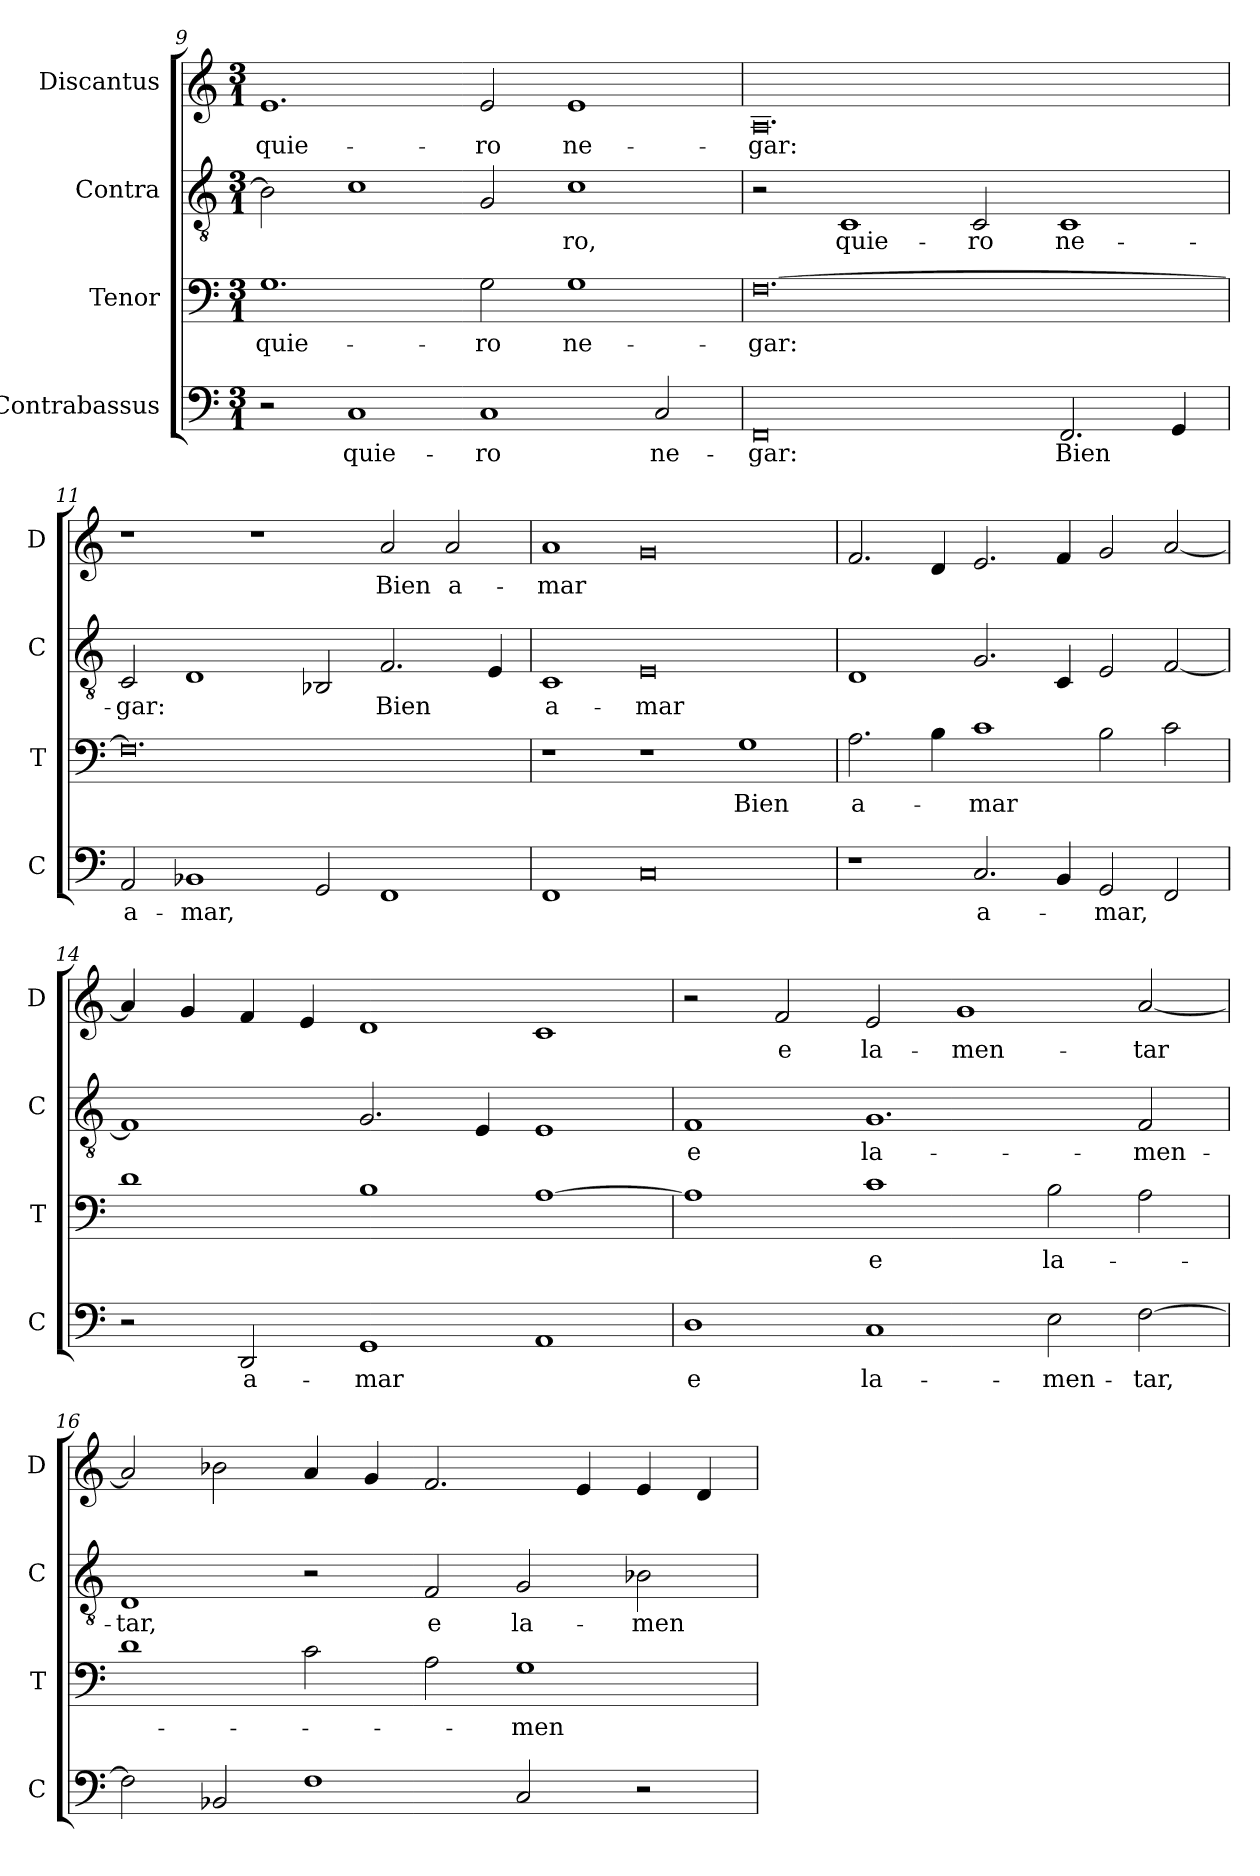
**kern	**text	**kern	**text	**kern	**text	**kern	**text
*part4	*part4	*part3	*part3	*part2	*part2	*part1	*part1
*staff4	*staff4	*staff3	*staff3	*staff2	*staff2	*staff1	*staff1
*I"Contrabassus	*	*I"Tenor	*	*I"Contra	*	*I"Discantus	*
*I'C	*	*I'T	*	*I'C	*	*I'D	*
*clefF4	*	*clefF4	*	*clefGv2	*	*clefG2	*
*k[]	*	*k[]	*	*k[]	*	*k[]	*
*M3/1	*	*M3/1	*	*M3/1	*	*M3/1	*
=9	=9	=9	=9	=9	=9	=9	=9
2r	.	1.G	quie-	2B]	.	1.e	quie-
1C	quie-	.	.	1c	.	.	.
1C	-ro	2G	-ro	2G	.	2e	-ro
.	.	1G	ne-	1c	-ro,	1e	ne-
2C	ne-	.	.	.	.	.	.
=10	=10	=10	=10	=10	=10	=10	=10
0FF	-gar:	[0.F	-gar:	2r	.	0.A	-gar:
.	.	.	.	1C	quie-	.	.
.	.	.	.	2C	-ro	.	.
2.FF	Bien	.	.	1C	ne-	.	.
4GG	.	.	.	.	.	.	.
=11	=11	=11	=11	=11	=11	=11	=11
2AA	a-	0.F]	.	2C	-gar:	1r	.
1BB-X	-mar,	.	.	1D	.	.	.
.	.	.	.	.	.	1r	.
2GG	.	.	.	2BB-X	.	.	.
1FF	.	.	.	2.F	Bien	2a	Bien
.	.	.	.	.	.	2a	a-
.	.	.	.	4E	.	.	.
=12	=12	=12	=12	=12	=12	=12	=12
1FF	.	1r	.	1C	a-	1a	-mar
0C	.	1r	.	0E	-mar	0g	.
.	.	1G	Bien	.	.	.	.
=13	=13	=13	=13	=13	=13	=13	=13
1r	.	2.A	a-	1D	.	2.f	.
.	.	4B	.	.	.	4d	.
2.C	a-	1c	-mar	2.G	.	2.e	.
4BB	.	.	.	4C	.	4f	.
2GG	-mar,	2B	.	2E	.	2g	.
2FF	.	2c	.	[2F	.	[2a	.
=14	=14	=14	=14	=14	=14	=14	=14
2r	.	1d	.	1F]	.	4a]	.
.	.	.	.	.	.	4g	.
2DD	a-	.	.	.	.	4f	.
.	.	.	.	.	.	4e	.
1GG	-mar	1B	.	2.G	.	1d	.
.	.	.	.	4E	.	.	.
1AA	.	[1A	.	1E	.	1c	.
=15	=15	=15	=15	=15	=15	=15	=15
1D	e	1A]	.	1F	e	2r	.
.	.	.	.	.	.	2f	e
1C	la-	1c	e	1.G	la-	2e	la-
.	.	.	.	.	.	1g	-men-
2E	-men-	2B	la-	.	.	.	.
[2F	-tar,	2A	.	2F	-men-	[2a	-tar
=16	=16	=16	=16	=16	=16	=16	=16
2F]	.	1d	.	1D	-tar,	2a]	.
2BB-X	.	.	.	.	.	2b-X	.
1F	.	2c	.	2r	.	4a	.
.	.	.	.	.	.	4g	.
.	.	2A	.	2F	e	2.f	.
2C	.	1G	-men-	2G	la-	.	.
.	.	.	.	.	.	4e	.
2r	.	.	.	2B-X	-men-	4e	.
.	.	.	.	.	.	4d	.
=	=	=	=	=	=	=	=
*-	*-	*-	*-	*-	*-	*-	*-
